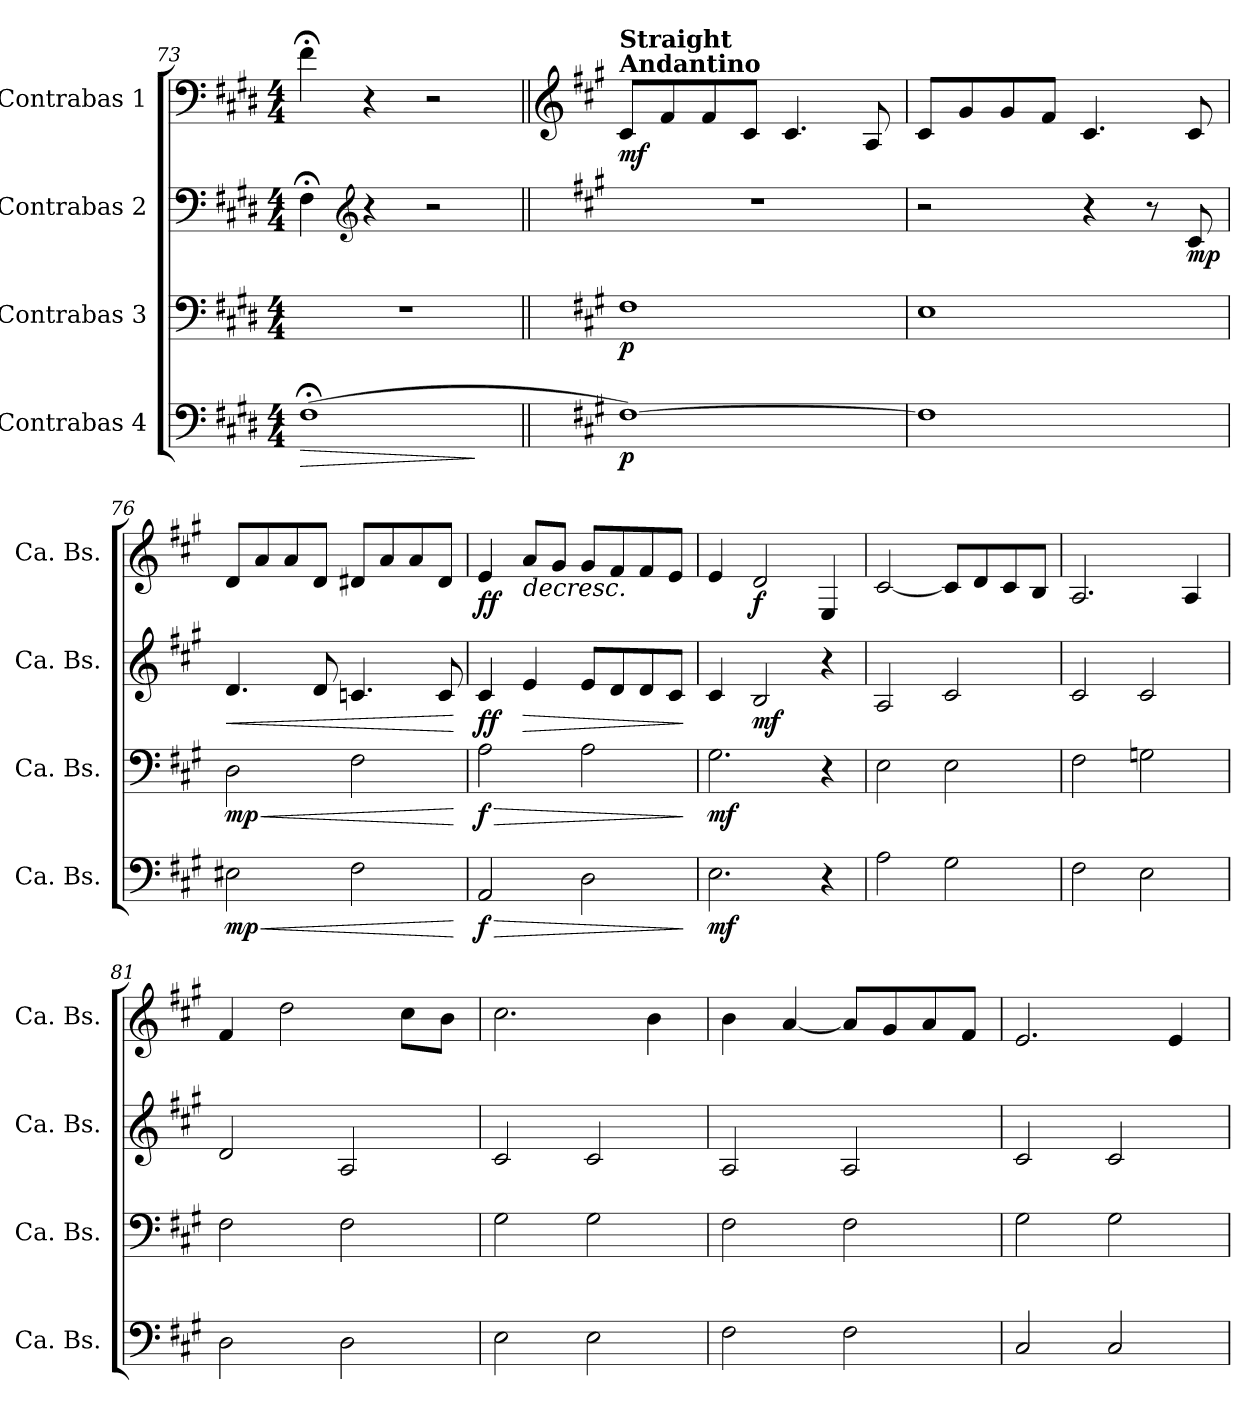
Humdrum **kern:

**kern	**dynam	**kern	**dynam	**kern	**dynam	**kern	**dynam
*part4	*part4	*part3	*part3	*part2	*part2	*part1	*part1
*staff4	*staff4	*staff3	*staff3	*staff2	*staff2	*staff1	*staff1
*I"Contrabas 4	*	*I"Contrabas 3	*	*I"Contrabas 2	*	*I"Contrabas 1	*
*I'Ca. Bs.	*	*I'Ca. Bs.	*	*I'Ca. Bs.	*	*I'Ca. Bs.	*
*clefF4	*	*clefF4	*	*clefF4	*	*clefF4	*
*ITrd7c12	*	*ITrd7c12	*	*ITrd7c12	*	*ITrd7c12	*
*k[f#c#g#d#]	*	*k[f#c#g#d#]	*	*k[f#c#g#d#]	*	*k[f#c#g#d#]	*
*M4/4	*	*M4/4	*	*M4/4	*	*M4/4	*
=73	=73	=73	=73	=73	=73	=73	=73
!	!LO:HP:b	!	!	!	!	!	!
(1FF#;<	>	1r	.	4FF#;<\	.	4F#;<\	.
*	*	*	*	*clefG2	*	*	*
.	.	.	.	4r	.	4r	.
.	.	.	.	2r	.	2r	.
.	]	.	.	.	.	.	.
!!LO:LB:g=z
=74||	=74||	=74||	=74||	=74||	=74||	=74||	=74||
*	*	*	*	*	*	*clefG2	*
*k[f#c#g#]	*	*k[f#c#g#]	*	*k[f#c#g#]	*	*k[f#c#g#]	*
!	!	!	!	!	!	!LO:TX:a:B:t=Andantino	!
!	!	!	!	!	!	!LO:TX:a:B:t=Straight	!
!	!LO:DY:b	!	!LO:DY:b	!	!	!	!LO:DY:b
[1FF#)	p	1FF#	p	1r	.	8C#/L	mf
.	.	.	.	.	.	8F#/	.
.	.	.	.	.	.	8F#/	.
.	.	.	.	.	.	8C#/J	.
.	.	.	.	.	.	4.C#/	.
.	.	.	.	.	.	8AA/	.
=75	=75	=75	=75	=75	=75	=75	=75
1FF#]	.	1EE	.	2r	.	8C#/L	.
.	.	.	.	.	.	8G#/	.
.	.	.	.	.	.	8G#/	.
.	.	.	.	.	.	8F#/J	.
.	.	.	.	4r	.	4.C#/	.
.	.	.	.	8r	.	.	.
!	!	!	!	!	!LO:DY:b	!	!
.	.	.	.	8C#/	mp	8C#/	.
=76	=76	=76	=76	=76	=76	=76	=76
!	!LO:HP:b	!	!LO:HP:b	!	!LO:HP:b	!	!
!	!LO:DY:n=1:b	!	!LO:DY:n=1:b	!	!	!	!
2EE#X\	< mp	2DD\	< mp	4.D/	<	8D/L	.
.	.	.	.	.	.	8A/	.
.	.	.	.	.	.	8A/	.
.	.	.	.	8D/	.	8D/J	.
2FF#\	.	2FF#\	.	4.Cn/	.	8D#X/L	.
.	.	.	.	.	.	8A/	.
.	.	.	.	.	.	8A/	.
.	.	.	.	8C/	.	8D#/J	.
.	[	.	[	.	[	.	.
=77	=77	=77	=77	=77	=77	=77	=77
!	!LO:HP:b	!	!LO:HP:b	!	!	!	!
!	!LO:DY:n=1:b	!	!LO:DY:n=1:b	!	!LO:DY:b	!	!LO:DY:b
2AAA/	> f	2AA\	> f	4C#/	ff	4E/	ff
!	!	!	!	!	!LO:HP:b	!	!LO:HP:b
.	.	.	.	4E/	>	8A/L	>
.	.	.	.	.	.	8G#/J	.
2DD\	.	2AA\	.	8E/L	.	8G#/L	.
.	.	.	.	8D/	.	8F#/	.
.	.	.	.	8D/	.	8F#/	.
.	.	.	.	8C#/J	.	8E/J	.
.	]	.	]	.	]	.	.
=78	=78	=78	=78	=78	=78	=78	=78
!	!LO:DY:b	!	!LO:DY:b	!	!	!	!
2.EE\	mf	2.GG#\	mf	4C#/	.	4E/	.
!	!	!	!	!	!LO:DY:b	!	!LO:DY:b
.	.	.	.	2BB/	mf	2D/	f
4r	.	4r	.	4r	.	4EE/	]
!!LO:LB:g=z
=79	=79	=79	=79	=79	=79	=79	=79
2AA\	.	2EE\	.	2AA/	.	[2C#/	.
2GG#\	.	2EE\	.	2C#/	.	8C#/L]	.
.	.	.	.	.	.	8D/	.
.	.	.	.	.	.	8C#/	.
.	.	.	.	.	.	8BB/J	.
=80	=80	=80	=80	=80	=80	=80	=80
2FF#\	.	2FF#\	.	2C#/	.	2.AA/	.
2EE\	.	2GGn\	.	2C#/	.	.	.
.	.	.	.	.	.	4AA/	.
=81	=81	=81	=81	=81	=81	=81	=81
2DD\	.	2FF#\	.	2D/	.	4F#/	.
.	.	.	.	.	.	2d\	.
2DD\	.	2FF#\	.	2AA/	.	.	.
.	.	.	.	.	.	8c#\L	.
.	.	.	.	.	.	8B\J	.
=82	=82	=82	=82	=82	=82	=82	=82
2EE\	.	2GG#\	.	2C#/	.	2.c#\	.
2EE\	.	2GG#\	.	2C#/	.	.	.
.	.	.	.	.	.	4B\	.
=83	=83	=83	=83	=83	=83	=83	=83
2FF#\	.	2FF#\	.	2AA/	.	4B\	.
.	.	.	.	.	.	[4A/	.
2FF#\	.	2FF#\	.	2AA/	.	8A/L]	.
.	.	.	.	.	.	8G#/	.
.	.	.	.	.	.	8A/	.
.	.	.	.	.	.	8F#/J	.
=84	=84	=84	=84	=84	=84	=84	=84
2CC#/	.	2GG#\	.	2C#/	.	2.E/	.
2CC#/	.	2GG#\	.	2C#/	.	.	.
.	.	.	.	.	.	4E/	.
=	=	=	=	=	=	=	=
*-	*-	*-	*-	*-	*-	*-	*-
